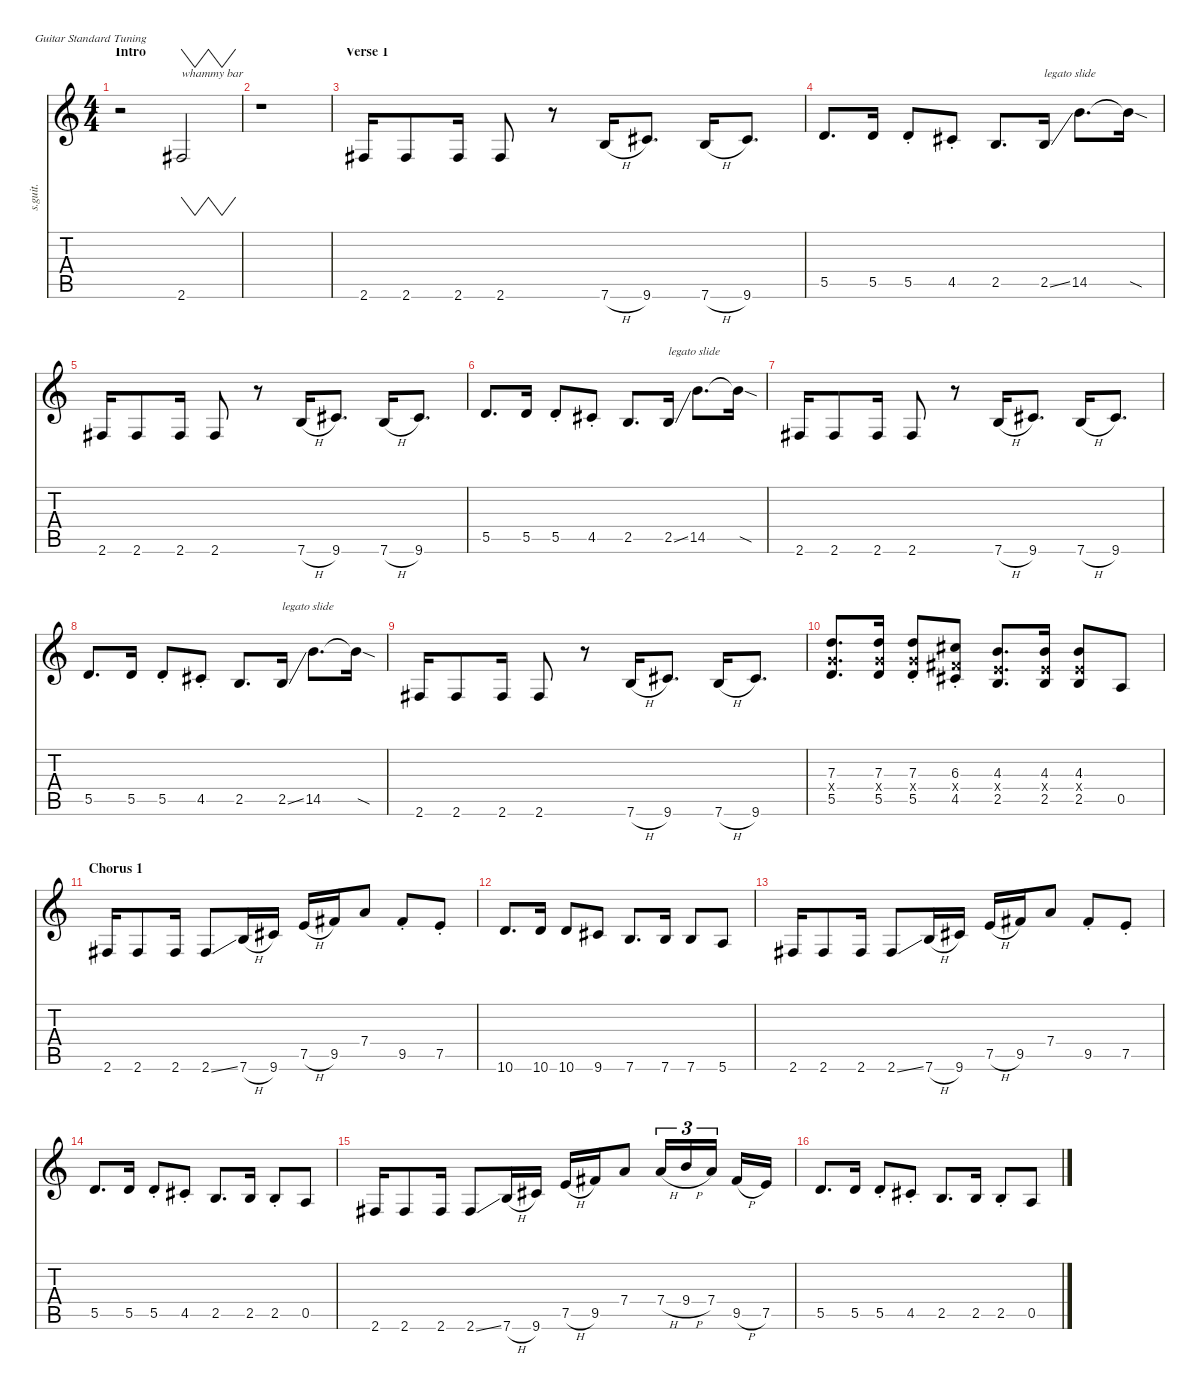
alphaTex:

\defaultSystemsLayout 4
\hideDynamics
\bracketExtendMode nobrackets
\track ("Alex Turner" "s.guit.") {instrument distortionguitar}
\staff {score tabs}
\tuning (E4 B3 G3 D3 A2 E2)
\ts (4 4)
\beaming (8 2 2 2 2)
\section ("" "Intro")
\tempo (97 hide)
\clef g2
\ks c
r.2{dy f instrument distortionguitar} 2.6{acc #}.2{vw txt "whammy bar" lyrics (0 "") lyrics (1 "") lyrics (2 "") lyrics (3 "") lyrics (4 "")} |
r.1 |
\section ("" "Verse 1")
2.6{acc #}.16{lyrics (0 "") lyrics (1 "") lyrics (2 "") lyrics (3 "") lyrics (4 "")} 2.6{acc #}.8{lyrics (0 "") lyrics (1 "") lyrics (2 "") lyrics (3 "") lyrics (4 "")} 2.6{acc #}.16{lyrics (0 "") lyrics (1 "") lyrics (2 "") lyrics (3 "") lyrics (4 "")} 2.6{acc #}.8{lyrics (0 "") lyrics (1 "") lyrics (2 "") lyrics (3 "") lyrics (4 "")} r.8 7.6{h}.16{lyrics (0 "") lyrics (1 "") lyrics (2 "") lyrics (3 "") lyrics (4 "")} 9.6{acc #}.8{d lyrics (0 "") lyrics (1 "") lyrics (2 "") lyrics (3 "") lyrics (4 "")} 7.6{h}.16{lyrics (0 "") lyrics (1 "") lyrics (2 "") lyrics (3 "") lyrics (4 "")} 9.6{acc #}.8{d lyrics (0 "") lyrics (1 "") lyrics (2 "") lyrics (3 "") lyrics (4 "")} |
5.5.8{d lyrics (0 "") lyrics (1 "") lyrics (2 "") lyrics (3 "") lyrics (4 "")} 5.5.16{lyrics (0 "") lyrics (1 "") lyrics (2 "") lyrics (3 "") lyrics (4 "")} 5.5{st}.8{lyrics (0 "") lyrics (1 "") lyrics (2 "") lyrics (3 "") lyrics (4 "")} 4.5{st acc #}.8{lyrics (0 "") lyrics (1 "") lyrics (2 "") lyrics (3 "") lyrics (4 "")} 2.5.8{d lyrics (0 "") lyrics (1 "") lyrics (2 "") lyrics (3 "") lyrics (4 "")} 2.5{ss}.16{txt "legato slide" lyrics (0 "") lyrics (1 "") lyrics (2 "") lyrics (3 "") lyrics (4 "")} 14.5.8{d lyrics (0 "") lyrics (1 "") lyrics (2 "") lyrics (3 "") lyrics (4 "")} 14.5{sod t}.16{lyrics (0 "") lyrics (1 "") lyrics (2 "") lyrics (3 "") lyrics (4 "")} |
2.6{acc #}.16{lyrics (0 "") lyrics (1 "") lyrics (2 "") lyrics (3 "") lyrics (4 "")} 2.6{acc #}.8{lyrics (0 "") lyrics (1 "") lyrics (2 "") lyrics (3 "") lyrics (4 "")} 2.6{acc #}.16{lyrics (0 "") lyrics (1 "") lyrics (2 "") lyrics (3 "") lyrics (4 "")} 2.6{acc #}.8{lyrics (0 "") lyrics (1 "") lyrics (2 "") lyrics (3 "") lyrics (4 "")} r.8 7.6{h}.16{lyrics (0 "") lyrics (1 "") lyrics (2 "") lyrics (3 "") lyrics (4 "")} 9.6{acc #}.8{d lyrics (0 "") lyrics (1 "") lyrics (2 "") lyrics (3 "") lyrics (4 "")} 7.6{h}.16{lyrics (0 "") lyrics (1 "") lyrics (2 "") lyrics (3 "") lyrics (4 "")} 9.6{acc #}.8{d lyrics (0 "") lyrics (1 "") lyrics (2 "") lyrics (3 "") lyrics (4 "")} |
5.5.8{d lyrics (0 "") lyrics (1 "") lyrics (2 "") lyrics (3 "") lyrics (4 "")} 5.5.16{lyrics (0 "") lyrics (1 "") lyrics (2 "") lyrics (3 "") lyrics (4 "")} 5.5{st}.8{lyrics (0 "") lyrics (1 "") lyrics (2 "") lyrics (3 "") lyrics (4 "")} 4.5{st acc #}.8{lyrics (0 "") lyrics (1 "") lyrics (2 "") lyrics (3 "") lyrics (4 "")} 2.5.8{d lyrics (0 "") lyrics (1 "") lyrics (2 "") lyrics (3 "") lyrics (4 "")} 2.5{ss}.16{txt "legato slide" lyrics (0 "") lyrics (1 "") lyrics (2 "") lyrics (3 "") lyrics (4 "")} 14.5.8{d lyrics (0 "") lyrics (1 "") lyrics (2 "") lyrics (3 "") lyrics (4 "")} 14.5{sod t}.16{lyrics (0 "") lyrics (1 "") lyrics (2 "") lyrics (3 "") lyrics (4 "")} |
2.6{acc #}.16{lyrics (0 "") lyrics (1 "") lyrics (2 "") lyrics (3 "") lyrics (4 "")} 2.6{acc #}.8{lyrics (0 "") lyrics (1 "") lyrics (2 "") lyrics (3 "") lyrics (4 "")} 2.6{acc #}.16{lyrics (0 "") lyrics (1 "") lyrics (2 "") lyrics (3 "") lyrics (4 "")} 2.6{acc #}.8{lyrics (0 "") lyrics (1 "") lyrics (2 "") lyrics (3 "") lyrics (4 "")} r.8 7.6{h}.16{lyrics (0 "") lyrics (1 "") lyrics (2 "") lyrics (3 "") lyrics (4 "")} 9.6{acc #}.8{d lyrics (0 "") lyrics (1 "") lyrics (2 "") lyrics (3 "") lyrics (4 "")} 7.6{h}.16{lyrics (0 "") lyrics (1 "") lyrics (2 "") lyrics (3 "") lyrics (4 "")} 9.6{acc #}.8{d lyrics (0 "") lyrics (1 "") lyrics (2 "") lyrics (3 "") lyrics (4 "")} |
5.5.8{d lyrics (0 "") lyrics (1 "") lyrics (2 "") lyrics (3 "") lyrics (4 "")} 5.5.16{lyrics (0 "") lyrics (1 "") lyrics (2 "") lyrics (3 "") lyrics (4 "")} 5.5{st}.8{lyrics (0 "") lyrics (1 "") lyrics (2 "") lyrics (3 "") lyrics (4 "")} 4.5{st acc #}.8{lyrics (0 "") lyrics (1 "") lyrics (2 "") lyrics (3 "") lyrics (4 "")} 2.5.8{d lyrics (0 "") lyrics (1 "") lyrics (2 "") lyrics (3 "") lyrics (4 "")} 2.5{ss}.16{txt "legato slide" lyrics (0 "") lyrics (1 "") lyrics (2 "") lyrics (3 "") lyrics (4 "")} 14.5.8{d lyrics (0 "") lyrics (1 "") lyrics (2 "") lyrics (3 "") lyrics (4 "")} 14.5{sod t}.16{lyrics (0 "") lyrics (1 "") lyrics (2 "") lyrics (3 "") lyrics (4 "")} |
2.6{acc #}.16{lyrics (0 "") lyrics (1 "") lyrics (2 "") lyrics (3 "") lyrics (4 "")} 2.6{acc #}.8{lyrics (0 "") lyrics (1 "") lyrics (2 "") lyrics (3 "") lyrics (4 "")} 2.6{acc #}.16{lyrics (0 "") lyrics (1 "") lyrics (2 "") lyrics (3 "") lyrics (4 "")} 2.6{acc #}.8{lyrics (0 "") lyrics (1 "") lyrics (2 "") lyrics (3 "") lyrics (4 "")} r.8 7.6{h}.16{lyrics (0 "") lyrics (1 "") lyrics (2 "") lyrics (3 "") lyrics (4 "")} 9.6{acc #}.8{d lyrics (0 "") lyrics (1 "") lyrics (2 "") lyrics (3 "") lyrics (4 "")} 7.6{h}.16{lyrics (0 "") lyrics (1 "") lyrics (2 "") lyrics (3 "") lyrics (4 "")} 9.6{acc #}.8{d lyrics (0 "") lyrics (1 "") lyrics (2 "") lyrics (3 "") lyrics (4 "")} |
(7.3 5.4{x} 5.5).8{d lyrics (0 "") lyrics (1 "") lyrics (2 "") lyrics (3 "") lyrics (4 "")} (7.3 5.4{x} 5.5).16{lyrics (0 "") lyrics (1 "") lyrics (2 "") lyrics (3 "") lyrics (4 "")} (7.3{st} 5.4{st x} 5.5{st}).8{lyrics (0 "") lyrics (1 "") lyrics (2 "") lyrics (3 "") lyrics (4 "")} (6.3{st acc #} 4.4{st x acc #} 4.5{st acc #}).8{lyrics (0 "") lyrics (1 "") lyrics (2 "") lyrics (3 "") lyrics (4 "")} (4.3 2.4{x} 2.5).8{d lyrics (0 "") lyrics (1 "") lyrics (2 "") lyrics (3 "") lyrics (4 "")} (4.3 2.4{x} 2.5).16{lyrics (0 "") lyrics (1 "") lyrics (2 "") lyrics (3 "") lyrics (4 "")} (4.3 2.4{x} 2.5).8{lyrics (0 "") lyrics (1 "") lyrics (2 "") lyrics (3 "") lyrics (4 "")} 0.5.8{lyrics (0 "") lyrics (1 "") lyrics (2 "") lyrics (3 "") lyrics (4 "")} |
\section ("" "Chorus 1")
2.6{acc #}.16{lyrics (0 "") lyrics (1 "") lyrics (2 "") lyrics (3 "") lyrics (4 "")} 2.6{acc #}.8{lyrics (0 "") lyrics (1 "") lyrics (2 "") lyrics (3 "") lyrics (4 "")} 2.6{acc #}.16{lyrics (0 "") lyrics (1 "") lyrics (2 "") lyrics (3 "") lyrics (4 "")} 2.6{ss acc #}.8{lyrics (0 "") lyrics (1 "") lyrics (2 "") lyrics (3 "") lyrics (4 "")} 7.6{h}.16{lyrics (0 "") lyrics (1 "") lyrics (2 "") lyrics (3 "") lyrics (4 "")} 9.6{acc #}.16{lyrics (0 "") lyrics (1 "") lyrics (2 "") lyrics (3 "") lyrics (4 "")} 7.5{h}.16{lyrics (0 "") lyrics (1 "") lyrics (2 "") lyrics (3 "") lyrics (4 "")} 9.5{acc #}.16{lyrics (0 "") lyrics (1 "") lyrics (2 "") lyrics (3 "") lyrics (4 "")} 7.4.8{lyrics (0 "") lyrics (1 "") lyrics (2 "") lyrics (3 "") lyrics (4 "")} 9.5{st acc #}.8{lyrics (0 "") lyrics (1 "") lyrics (2 "") lyrics (3 "") lyrics (4 "")} 7.5{st}.8{lyrics (0 "") lyrics (1 "") lyrics (2 "") lyrics (3 "") lyrics (4 "")} |
10.6.8{d lyrics (0 "") lyrics (1 "") lyrics (2 "") lyrics (3 "") lyrics (4 "")} 10.6.16{lyrics (0 "") lyrics (1 "") lyrics (2 "") lyrics (3 "") lyrics (4 "")} 10.6.8{lyrics (0 "") lyrics (1 "") lyrics (2 "") lyrics (3 "") lyrics (4 "")} 9.6{acc #}.8{lyrics (0 "") lyrics (1 "") lyrics (2 "") lyrics (3 "") lyrics (4 "")} 7.6.8{d lyrics (0 "") lyrics (1 "") lyrics (2 "") lyrics (3 "") lyrics (4 "")} 7.6.16{lyrics (0 "") lyrics (1 "") lyrics (2 "") lyrics (3 "") lyrics (4 "")} 7.6.8{lyrics (0 "") lyrics (1 "") lyrics (2 "") lyrics (3 "") lyrics (4 "")} 5.6.8{lyrics (0 "") lyrics (1 "") lyrics (2 "") lyrics (3 "") lyrics (4 "")} |
2.6{acc #}.16{lyrics (0 "") lyrics (1 "") lyrics (2 "") lyrics (3 "") lyrics (4 "")} 2.6{acc #}.8{lyrics (0 "") lyrics (1 "") lyrics (2 "") lyrics (3 "") lyrics (4 "")} 2.6{acc #}.16{lyrics (0 "") lyrics (1 "") lyrics (2 "") lyrics (3 "") lyrics (4 "")} 2.6{ss acc #}.8{lyrics (0 "") lyrics (1 "") lyrics (2 "") lyrics (3 "") lyrics (4 "")} 7.6{h}.16{lyrics (0 "") lyrics (1 "") lyrics (2 "") lyrics (3 "") lyrics (4 "")} 9.6{acc #}.16{lyrics (0 "") lyrics (1 "") lyrics (2 "") lyrics (3 "") lyrics (4 "")} 7.5{h}.16{lyrics (0 "") lyrics (1 "") lyrics (2 "") lyrics (3 "") lyrics (4 "")} 9.5{acc #}.16{lyrics (0 "") lyrics (1 "") lyrics (2 "") lyrics (3 "") lyrics (4 "")} 7.4.8{lyrics (0 "") lyrics (1 "") lyrics (2 "") lyrics (3 "") lyrics (4 "")} 9.5{st acc #}.8{lyrics (0 "") lyrics (1 "") lyrics (2 "") lyrics (3 "") lyrics (4 "")} 7.5{st}.8{lyrics (0 "") lyrics (1 "") lyrics (2 "") lyrics (3 "") lyrics (4 "")} |
5.5.8{d lyrics (0 "") lyrics (1 "") lyrics (2 "") lyrics (3 "") lyrics (4 "")} 5.5.16{lyrics (0 "") lyrics (1 "") lyrics (2 "") lyrics (3 "") lyrics (4 "")} 5.5{st}.8{lyrics (0 "") lyrics (1 "") lyrics (2 "") lyrics (3 "") lyrics (4 "")} 4.5{st acc #}.8{lyrics (0 "") lyrics (1 "") lyrics (2 "") lyrics (3 "") lyrics (4 "")} 2.5.8{d lyrics (0 "") lyrics (1 "") lyrics (2 "") lyrics (3 "") lyrics (4 "")} 2.5.16{lyrics (0 "") lyrics (1 "") lyrics (2 "") lyrics (3 "") lyrics (4 "")} 2.5{st}.8{lyrics (0 "") lyrics (1 "") lyrics (2 "") lyrics (3 "") lyrics (4 "")} 0.5.8{lyrics (0 "") lyrics (1 "") lyrics (2 "") lyrics (3 "") lyrics (4 "")} |
2.6{acc #}.16{lyrics (0 "") lyrics (1 "") lyrics (2 "") lyrics (3 "") lyrics (4 "")} 2.6{acc #}.8{lyrics (0 "") lyrics (1 "") lyrics (2 "") lyrics (3 "") lyrics (4 "")} 2.6{acc #}.16{lyrics (0 "") lyrics (1 "") lyrics (2 "") lyrics (3 "") lyrics (4 "")} 2.6{ss acc #}.8{lyrics (0 "") lyrics (1 "") lyrics (2 "") lyrics (3 "") lyrics (4 "")} 7.6{h}.16{lyrics (0 "") lyrics (1 "") lyrics (2 "") lyrics (3 "") lyrics (4 "")} 9.6{acc #}.16{lyrics (0 "") lyrics (1 "") lyrics (2 "") lyrics (3 "") lyrics (4 "")} 7.5{h}.16{lyrics (0 "") lyrics (1 "") lyrics (2 "") lyrics (3 "") lyrics (4 "")} 9.5{acc #}.16{lyrics (0 "") lyrics (1 "") lyrics (2 "") lyrics (3 "") lyrics (4 "")} 7.4.8{lyrics (0 "") lyrics (1 "") lyrics (2 "") lyrics (3 "") lyrics (4 "")} 7.4{h}.16{tu (3 2) lyrics (0 "") lyrics (1 "") lyrics (2 "") lyrics (3 "") lyrics (4 "")} 9.4{h}.16{tu (3 2) lyrics (0 "") lyrics (1 "") lyrics (2 "") lyrics (3 "") lyrics (4 "")} 7.4.16{tu (3 2) lyrics (0 "") lyrics (1 "") lyrics (2 "") lyrics (3 "") lyrics (4 "")} 9.5{h acc #}.16{lyrics (0 "") lyrics (1 "") lyrics (2 "") lyrics (3 "") lyrics (4 "")} 7.5.16{lyrics (0 "") lyrics (1 "") lyrics (2 "") lyrics (3 "") lyrics (4 "")} |
5.5.8{d lyrics (0 "") lyrics (1 "") lyrics (2 "") lyrics (3 "") lyrics (4 "")} 5.5.16{lyrics (0 "") lyrics (1 "") lyrics (2 "") lyrics (3 "") lyrics (4 "")} 5.5{st}.8{lyrics (0 "") lyrics (1 "") lyrics (2 "") lyrics (3 "") lyrics (4 "")} 4.5{st acc #}.8{lyrics (0 "") lyrics (1 "") lyrics (2 "") lyrics (3 "") lyrics (4 "")} 2.5.8{d lyrics (0 "") lyrics (1 "") lyrics (2 "") lyrics (3 "") lyrics (4 "")} 2.5.16{lyrics (0 "") lyrics (1 "") lyrics (2 "") lyrics (3 "") lyrics (4 "")} 2.5{st}.8{lyrics (0 "") lyrics (1 "") lyrics (2 "") lyrics (3 "") lyrics (4 "")} 0.5.8{lyrics (0 "") lyrics (1 "") lyrics (2 "") lyrics (3 "") lyrics (4 "")}
